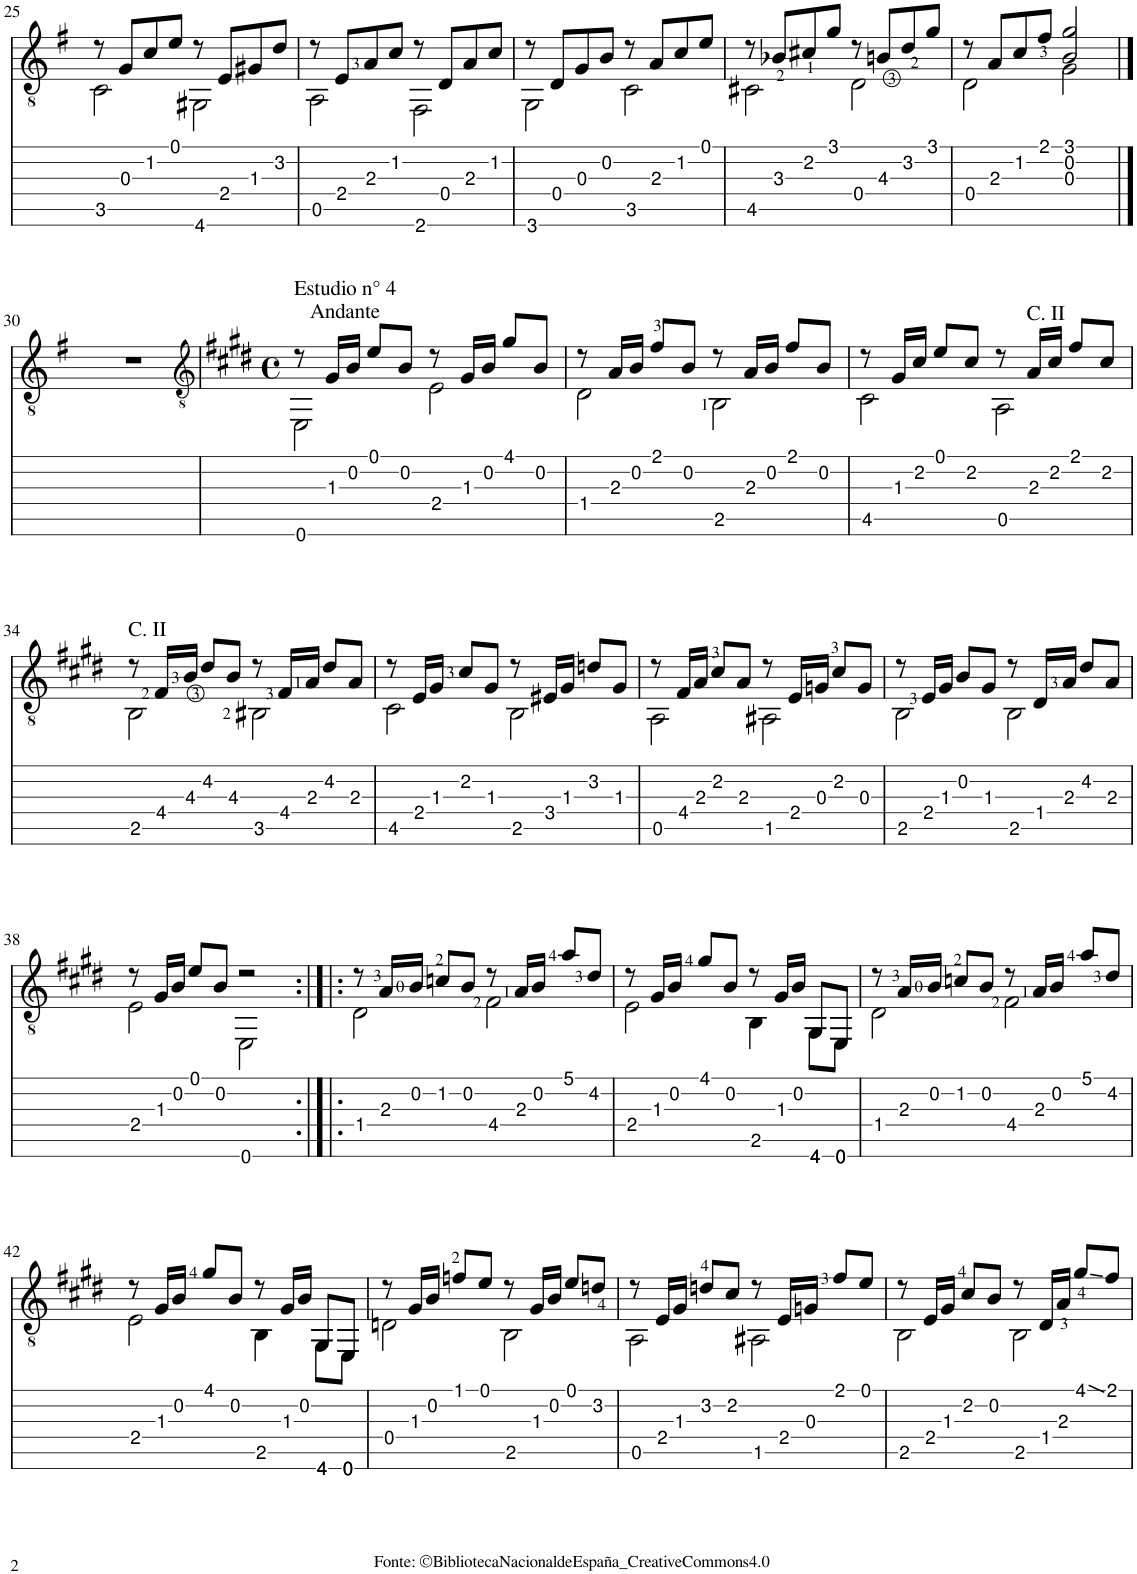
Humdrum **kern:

**kern	**kern
*part1	*part1
*staff2	*staff1
*I"Guitar	*
*I'Guit.	*
!!LO:PB:g=z
*	*clefGv2
*k[f#]	*k[f#]
*M4/4	*M4/4
*met(c)	*met(c)
=25	=25
*^	*^
8r	2C	8r	2C\
8G	.	8G/L	.
8cL	.	8c/	.
8eJ	.	8e/J	.
8r	2GG#	8r	2GG#X\
8E	.	8E/L	.
8G#L	.	8G#X/	.
8dJ	.	8d/J	.
=26	=26	=26	=26
8r	2AA	8r	2AA\
8E	.	8E/L	.
8AL	.	8A/	.
8cJ	.	8c/J	.
8r	2FF#	8r	2FF#\
8D	.	8D/L	.
8AL	.	8A/	.
8cJ	.	8c/J	.
=27	=27	=27	=27
8r	2GG	8r	2GG\
8D	.	8D/L	.
8GL	.	8G/	.
8BJ	.	8B/J	.
8r	2C	8r	2C\
8A	.	8A/L	.
8cL	.	8c/	.
8eJ	.	8e/J	.
=28	=28	=28	=28
8r	2C#	8r	2C#X\
8B-	.	8B-X/L	.
8c#L	.	8c#X/	.
8gJ	.	8g/J	.
8r	2D	8r	2D\
8B	.	8Bn/L	.
8dL	.	8d/	.
8gJ	.	8g/J	.
=29	=29	=29	=29
8r	2D	8r	2D\
8A	.	8A/L	.
8cL	.	8c/	.
8f#J	.	8f#/J	.
2B 2g	2G	2B/ 2g/	2G\
*v	*v	*	*
*	*v	*v
!!LO:LB:g=z
==30	==30
1r	1r
=31	=31
*	*clefGv2
*k[f#c#g#d#]	*k[f#c#g#d#]
*M4/4	*M4/4
*met(c)	*met(c)
*^	*^
!	!	!LO:TX:a:t=Estudio n° 4	!
!	!	!LO:TX:a:t=Andante	!
8r	2EE	8r	2EE\
16G#LL	.	16G#/LL	.
16BJJ	.	16B/JJ	.
8eL	.	8e/L	.
8BJ	.	8B/J	.
8r	2E	8r	2E\
16G#LL	.	16G#/LL	.
16BJJ	.	16B/JJ	.
8g#L	.	8g#/L	.
8BJ	.	8B/J	.
=32	=32	=32	=32
8r	2D#	8r	2D#\
16ALL	.	16A/LL	.
16BJJ	.	16B/JJ	.
8f#L	.	8f#/L	.
8BJ	.	8B/J	.
8r	2BB	8r	2BB\
16ALL	.	16A/LL	.
16BJJ	.	16B/JJ	.
8f#L	.	8f#/L	.
8BJ	.	8B/J	.
=33	=33	=33	=33
8r	2C#	8r	2C#\
16G#LL	.	16G#/LL	.
16c#JJ	.	16c#/JJ	.
8eL	.	8e/L	.
8c#J	.	8c#/J	.
8r	2AA	8r	2AA\
!	!	!LO:TX:a:t=C. II	!
16ALL	.	16A/LL	.
16c#JJ	.	16c#/JJ	.
8f#L	.	8f#/L	.
8c#J	.	8c#/J	.
!!LO:LB:g=z	!!
=34	=34	=34	=34
!	!	!LO:TX:a:t=C. II	!
8r	2BB	8r	2BB\
16F#LL	.	16F#/LL	.
16BJJ	.	16B/JJ	.
8d#L	.	8d#/L	.
8BJ	.	8B/J	.
8r	2BB#	8r	2BB#X\
16F#LL	.	16F#/LL	.
16AJJ	.	16A/JJ	.
8d#L	.	8d#/L	.
8AJ	.	8A/J	.
=35	=35	=35	=35
8r	2C#	8r	2C#\
16ELL	.	16E/LL	.
16G#JJ	.	16G#/JJ	.
8c#L	.	8c#/L	.
8G#J	.	8G#/J	.
8r	2BB	8r	2BB\
16E#LL	.	16E#X/LL	.
16G#JJ	.	16G#/JJ	.
8dL	.	8dn/L	.
8G#J	.	8G#/J	.
=36	=36	=36	=36
8r	2AA	8r	2AA\
16F#LL	.	16F#/LL	.
16AJJ	.	16A/JJ	.
8c#L	.	8c#/L	.
8AJ	.	8A/J	.
8r	2AA#	8r	2AA#X\
16ELL	.	16E/LL	.
16GJJ	.	16Gn/JJ	.
8c#L	.	8c#/L	.
8GJ	.	8G/J	.
=37	=37	=37	=37
8r	2BB	8r	2BB\
16ELL	.	16E/LL	.
16G#JJ	.	16G#/JJ	.
8BL	.	8B/L	.
8G#J	.	8G#/J	.
8r	2BB	8r	2BB\
16D#LL	.	16D#/LL	.
16AJJ	.	16A/JJ	.
8d#L	.	8d#/L	.
8AJ	.	8A/J	.
!!LO:LB:g=z	!!
=38	=38	=38	=38
8r	2E	8r	2E\
16G#LL	.	16G#/LL	.
16BJJ	.	16B/JJ	.
8eL	.	8e/L	.
8BJ	.	8B/J	.
2r	2EE	2r	2EE\
=39:|!|:	=39:|!|:	=39:|!|:	=39:|!|:
8r	2D#	8r	2D#\
16ALL	.	16A/LL	.
16BJJ	.	16B/JJ	.
8cL	.	8cn/L	.
8BJ	.	8B/J	.
8r	2F#	8r	2F#\
16ALL	.	16A/LL	.
16BJJ	.	16B/JJ	.
8aL	.	8a/L	.
8d#J	.	8d#/J	.
=40	=40	=40	=40
8r	2E	8r	2E\
16G#LL	.	16G#/LL	.
16BJJ	.	16B/JJ	.
8g#L	.	8g#/L	.
8BJ	.	8B/J	.
8r	4BB	8r	4BB\
16G#LL	.	16G#/LL	.
16BJJ	.	16B/JJ	.
8GG#L	8GG#L	8GG#/L	8GG#\L
8EEJ	8EEJ	8EE/J	8EE\J
=41	=41	=41	=41
8r	2D#	8r	2D#\
16ALL	.	16A/LL	.
16BJJ	.	16B/JJ	.
8cnL	.	8cn/L	.
8BJ	.	8B/J	.
8r	2F#	8r	2F#\
16ALL	.	16A/LL	.
16BJJ	.	16B/JJ	.
8aL	.	8a/L	.
8d#J	.	8d#/J	.
!!LO:LB:g=z	!!
=42	=42	=42	=42
8r	2E	8r	2E\
16G#LL	.	16G#/LL	.
16BJJ	.	16B/JJ	.
8g#L	.	8g#/L	.
8BJ	.	8B/J	.
8r	4BB	8r	4BB\
16G#LL	.	16G#/LL	.
16BJJ	.	16B/JJ	.
8GG#L	8GG#L	8GG#/L	8GG#\L
8EEJ	8EEJ	8EE/J	8EE\J
=43	=43	=43	=43
8r	2D	8r	2Dn\
16G#LL	.	16G#/LL	.
16BJJ	.	16B/JJ	.
8fL	.	8fn/L	.
8eJ	.	8e/J	.
8r	2BB	8r	2BB\
16G#LL	.	16G#/LL	.
16BJJ	.	16B/JJ	.
8eL	.	8e/L	.
8dJ	.	8dn/J	.
=44	=44	=44	=44
8r	2AA	8r	2AA\
16ELL	.	16E/LL	.
16G#JJ	.	16G#/JJ	.
8dL	.	8dn/L	.
8c#J	.	8c#/J	.
8r	2AA#	8r	2AA#X\
16ELL	.	16E/LL	.
16GJJ	.	16Gn/JJ	.
8f#L	.	8f#/L	.
8eJ	.	8e/J	.
=45	=45	=45	=45
8r	2BB	8r	2BB\
16ELL	.	16E/LL	.
16G#JJ	.	16G#/JJ	.
8c#L	.	8c#/L	.
8BJ	.	8B/J	.
8r	2BB	8r	2BB\
16D#LL	.	16D#/LL	.
16AJJ	.	16A/JJ	.
8g#L	.	8g#/L	.
8f#J	.	8f#/J	.
*v	*v	*	*
*	*v	*v
=	=
*-	*-
